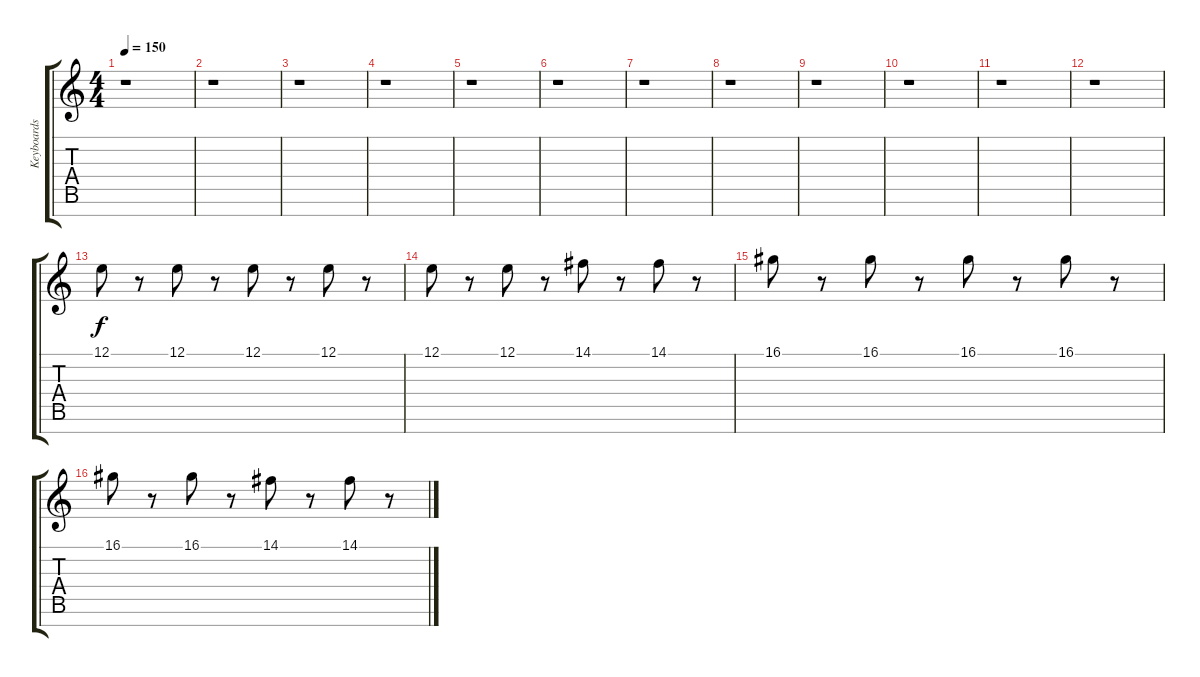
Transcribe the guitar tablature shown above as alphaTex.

\track ("Keyboards" "Keyboards") {instrument brasssection}
\staff {score tabs}
\tuning (E4 B3 G3 D3 A2 E2 B1) {hide}
\ts (4 4)
\tempo 150
\clef g2
\ks c
r.1{dy f} |
r.1 |
r.1 |
r.1 |
r.1 |
r.1 |
r.1 |
r.1 |
r.1 |
r.1 |
r.1 |
r.1 |
12.1.8 r.8 12.1.8 r.8 12.1.8 r.8 12.1.8 r.8 |
12.1.8 r.8 12.1.8 r.8 14.1.8 r.8 14.1.8 r.8 |
16.1.8 r.8 16.1.8 r.8 16.1.8 r.8 16.1.8 r.8 |
16.1.8 r.8 16.1.8 r.8 14.1.8 r.8 14.1.8 r.8
